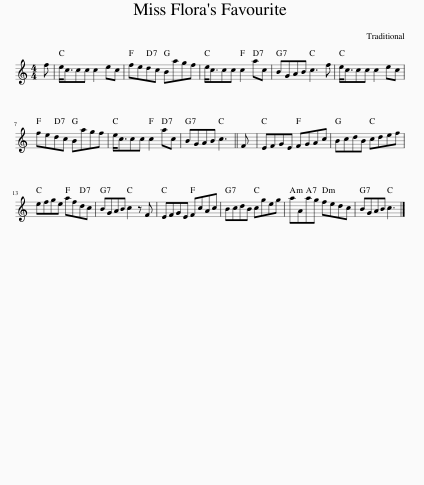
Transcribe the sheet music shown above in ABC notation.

X:1
L:1/8
M:4/4
I:linebreak $
K:C
V:1 treble
V:1
 f | e<ccc c2 ec | fedc Bagf | e<ccc c2 ac | BGAB c3 f | %5
 e<ccc c2 ec |$ fedc Bagf | e<ccc c2 ac | BGAB c3 || F | %10
 EFGE FGAc | BcdB cdef |$ efge afdc | BGAB c2 z F | EFGE FcAc | %15
 BcdB cgeg | aAag fedc | BGAB c3 |] %18
